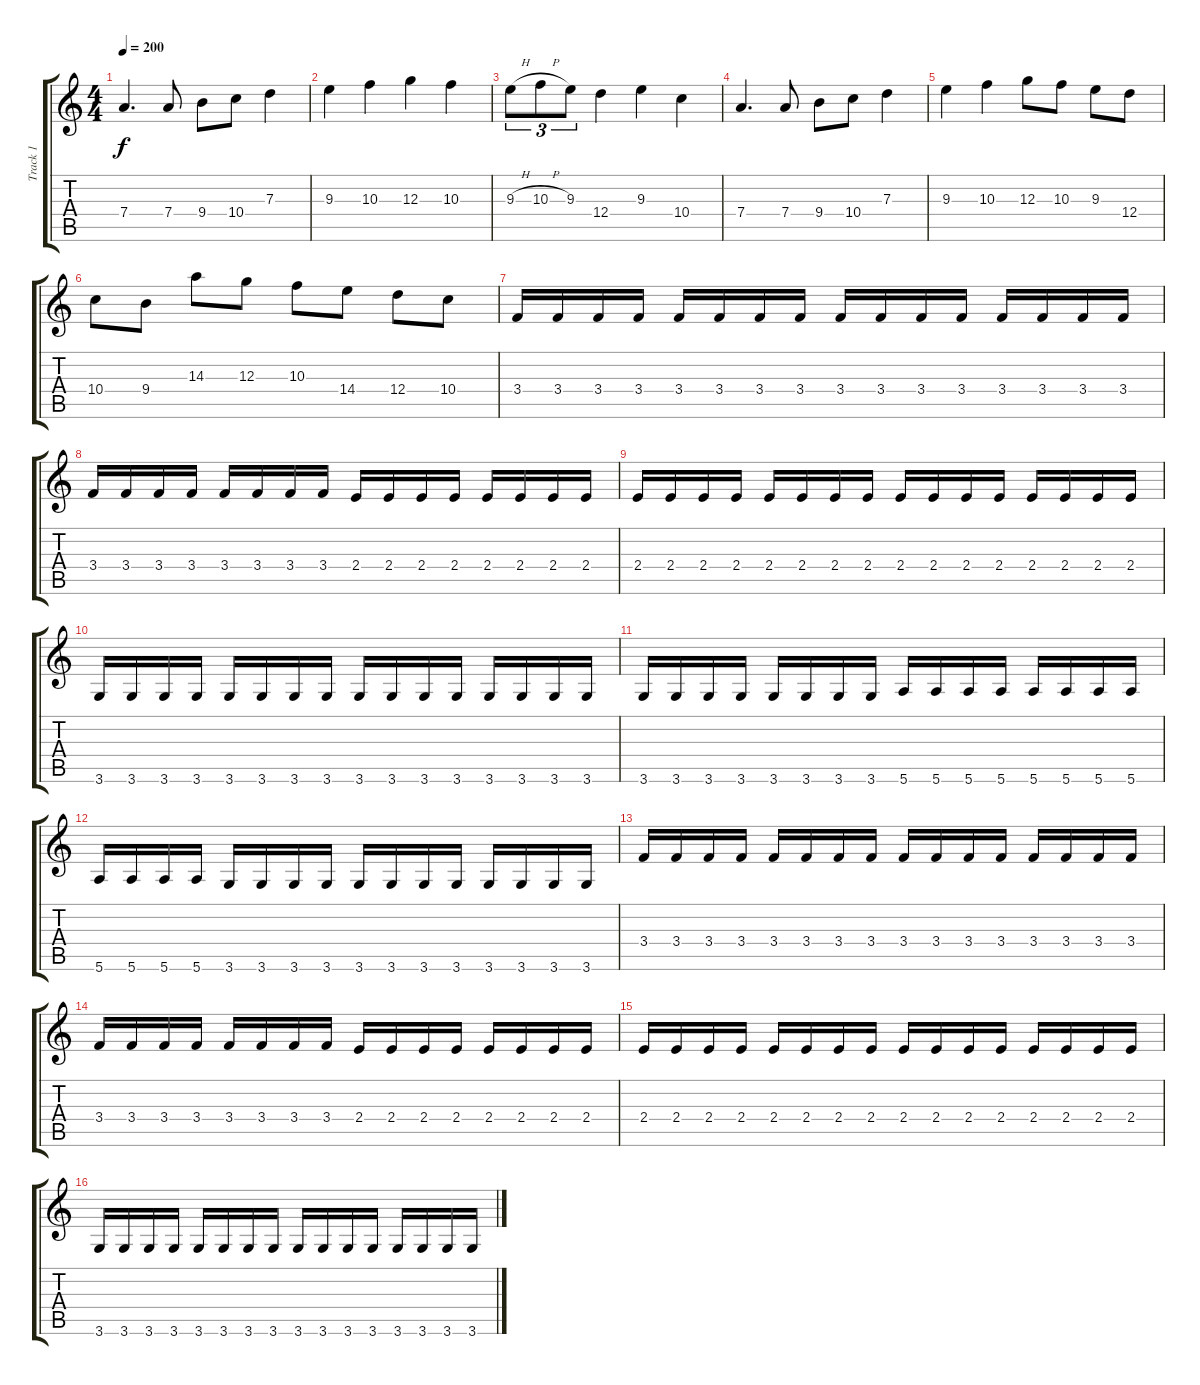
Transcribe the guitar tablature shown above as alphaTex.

\track ("Track 1" "Track 1") {instrument distortionguitar}
\staff {score tabs}
\tuning (E4 B3 G3 D3 A2 E2) {hide}
\ts (4 4)
\tempo 200
\clef g2
\ks c
7.4.4{d dy f} 7.4.8 9.4.8 10.4.8 7.3.4 |
9.3.4 10.3.4 12.3.4 10.3.4 |
9.3{h}.8{tu (3 2)} 10.3{h}.8{tu (3 2)} 9.3.8{tu (3 2)} 12.4.4 9.3.4 10.4.4 |
7.4.4{d} 7.4.8 9.4.8 10.4.8 7.3.4 |
9.3.4 10.3.4 12.3.8 10.3.8 9.3.8 12.4.8 |
10.4.8 9.4.8 14.3.8 12.3.8 10.3.8 14.4.8 12.4.8 10.4.8 |
3.4.16 3.4.16 3.4.16 3.4.16 3.4.16 3.4.16 3.4.16 3.4.16 3.4.16 3.4.16 3.4.16 3.4.16 3.4.16 3.4.16 3.4.16 3.4.16 |
3.4.16 3.4.16 3.4.16 3.4.16 3.4.16 3.4.16 3.4.16 3.4.16 2.4.16 2.4.16 2.4.16 2.4.16 2.4.16 2.4.16 2.4.16 2.4.16 |
2.4.16 2.4.16 2.4.16 2.4.16 2.4.16 2.4.16 2.4.16 2.4.16 2.4.16 2.4.16 2.4.16 2.4.16 2.4.16 2.4.16 2.4.16 2.4.16 |
3.6.16 3.6.16 3.6.16 3.6.16 3.6.16 3.6.16 3.6.16 3.6.16 3.6.16 3.6.16 3.6.16 3.6.16 3.6.16 3.6.16 3.6.16 3.6.16 |
3.6.16 3.6.16 3.6.16 3.6.16 3.6.16 3.6.16 3.6.16 3.6.16 5.6.16 5.6.16 5.6.16 5.6.16 5.6.16 5.6.16 5.6.16 5.6.16 |
5.6.16 5.6.16 5.6.16 5.6.16 3.6.16 3.6.16 3.6.16 3.6.16 3.6.16 3.6.16 3.6.16 3.6.16 3.6.16 3.6.16 3.6.16 3.6.16 |
3.4.16 3.4.16 3.4.16 3.4.16 3.4.16 3.4.16 3.4.16 3.4.16 3.4.16 3.4.16 3.4.16 3.4.16 3.4.16 3.4.16 3.4.16 3.4.16 |
3.4.16 3.4.16 3.4.16 3.4.16 3.4.16 3.4.16 3.4.16 3.4.16 2.4.16 2.4.16 2.4.16 2.4.16 2.4.16 2.4.16 2.4.16 2.4.16 |
2.4.16 2.4.16 2.4.16 2.4.16 2.4.16 2.4.16 2.4.16 2.4.16 2.4.16 2.4.16 2.4.16 2.4.16 2.4.16 2.4.16 2.4.16 2.4.16 |
3.6.16 3.6.16 3.6.16 3.6.16 3.6.16 3.6.16 3.6.16 3.6.16 3.6.16 3.6.16 3.6.16 3.6.16 3.6.16 3.6.16 3.6.16 3.6.16
